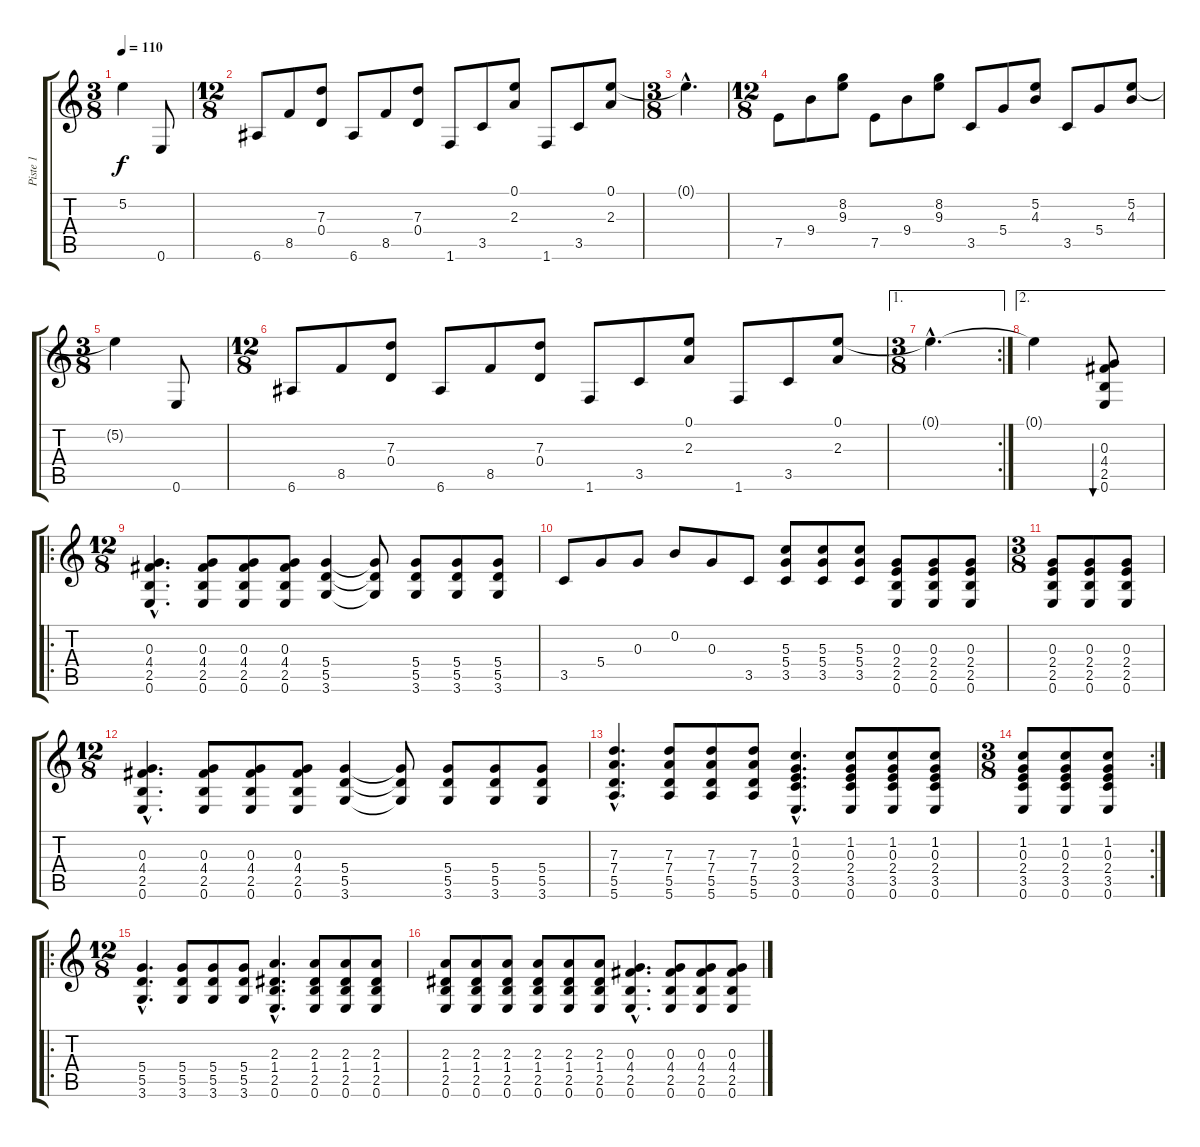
\track ("Piste 1" "Piste 1") {instrument acousticguitarnylon}
\staff {score tabs}
\tuning (E4 B3 G3 D3 A2 E2) {hide}
\ts (3 8)
\tempo 110
\clef g2
\ks c
5.2{t}.4{dy f} 0.6.8 |
\ts (12 8)
6.6.8 8.5.8 (7.3 0.4).8 6.6.8 8.5.8 (7.3 0.4).8 1.6.8 3.5.8 (0.1 2.3).8 1.6.8 3.5.8 (0.1 2.3).8 |
\ts (3 8)
0.1{hac t}.4{d} |
\ts (12 8)
7.5.8 9.4.8 (8.2 9.3).8 7.5.8 9.4.8 (8.2 9.3).8 3.5.8 5.4.8 (5.2 4.3).8 3.5.8 5.4.8 (5.2 4.3).8 |
\ts (3 8)
5.2{t}.4 0.6.8 |
\ts (12 8)
6.6.8 8.5.8 (7.3 0.4).8 6.6.8 8.5.8 (7.3 0.4).8 1.6.8 3.5.8 (0.1 2.3).8 1.6.8 3.5.8 (0.1 2.3).8 |
\ae 1
\rc 2
\ts (3 8)
0.1{hac t}.4{d} |
\ae 2
0.1{t}.4 (0.3 4.4 2.5 0.6).8{bu 240} |
\ro
\ts (12 8)
(0.3{hac} 4.4{hac} 2.5{hac} 0.6{hac}).4{d} (0.3 4.4 2.5 0.6).8 (0.3 4.4 2.5 0.6).8 (0.3 4.4 2.5 0.6).8 (5.4 5.5 3.6).4 (5.4{t} 5.5{t} 3.6{t}).8 (5.4 5.5 3.6).8 (5.4 5.5 3.6).8 (5.4 5.5 3.6).8 |
3.5.8 5.4.8 0.3.8 0.2.8 0.3.8 3.5.8 (5.3 5.4 3.5).8 (5.3 5.4 3.5).8 (5.3 5.4 3.5).8 (0.3 2.4 2.5 0.6).8 (0.3 2.4 2.5 0.6).8 (0.3 2.4 2.5 0.6).8 |
\ts (3 8)
(0.3 2.4 2.5 0.6).8 (0.3 2.4 2.5 0.6).8 (0.3 2.4 2.5 0.6).8 |
\ts (12 8)
(0.3{hac} 4.4{hac} 2.5{hac} 0.6{hac}).4{d} (0.3 4.4 2.5 0.6).8 (0.3 4.4 2.5 0.6).8 (0.3 4.4 2.5 0.6).8 (5.4 5.5 3.6).4 (5.4{t} 5.5{t} 3.6{t}).8 (5.4 5.5 3.6).8 (5.4 5.5 3.6).8 (5.4 5.5 3.6).8 |
(7.3{hac} 7.4{hac} 5.5{hac} 5.6{hac}).4{d} (7.3 7.4 5.5 5.6).8 (7.3 7.4 5.5 5.6).8 (7.3 7.4 5.5 5.6).8 (1.2{hac} 0.3{hac} 2.4{hac} 3.5{hac} 0.6{hac}).4{d} (1.2 0.3 2.4 3.5 0.6).8 (1.2 0.3 2.4 3.5 0.6).8 (1.2 0.3 2.4 3.5 0.6).8 |
\rc 2
\ts (3 8)
(1.2 0.3 2.4 3.5 0.6).8 (1.2 0.3 2.4 3.5 0.6).8 (1.2 0.3 2.4 3.5 0.6).8 |
\ro
\ts (12 8)
(5.4{hac} 5.5{hac} 3.6{hac}).4{d} (5.4 5.5 3.6).8 (5.4 5.5 3.6).8 (5.4 5.5 3.6).8 (2.3{hac} 1.4{hac} 2.5{hac} 0.6{hac}).4{d} (2.3 1.4 2.5 0.6).8 (2.3 1.4 2.5 0.6).8 (2.3 1.4 2.5 0.6).8 |
(2.3 1.4 2.5 0.6).8 (2.3 1.4 2.5 0.6).8 (2.3 1.4 2.5 0.6).8 (2.3 1.4 2.5 0.6).8 (2.3 1.4 2.5 0.6).8 (2.3 1.4 2.5 0.6).8 (0.3{hac} 4.4{hac} 2.5{hac} 0.6{hac}).4{d} (0.3 4.4 2.5 0.6).8 (0.3 4.4 2.5 0.6).8 (0.3 4.4 2.5 0.6).8
